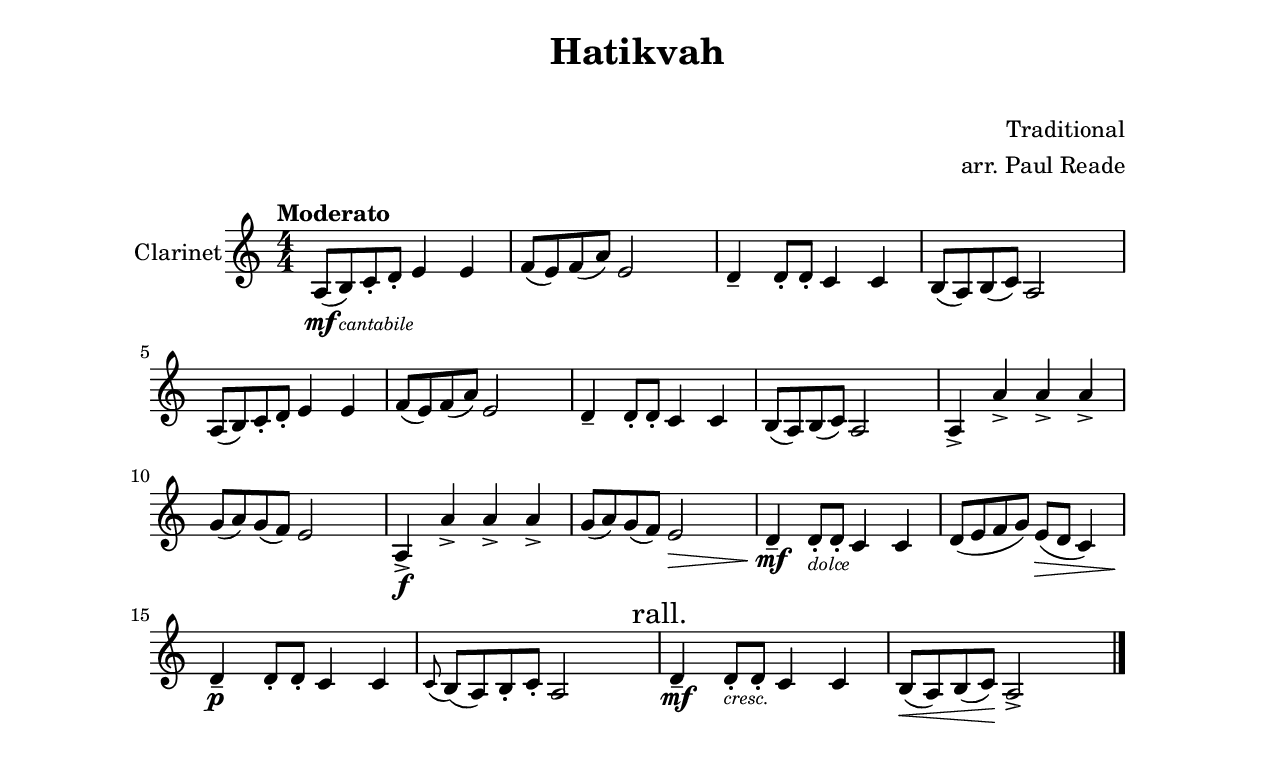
% Copied from First Book of Clarinet Solos by John Davies and Paul Reade
% pg 6

\include "globals.ly"

\header {
    title = "Hatikvah"
    composer = "Traditional"
    arranger = "arr. Paul Reade"
}

melody = \relative c' {
    \tempo "Moderato"
    \numericTimeSignature \time 4/4
    \key c \major

    a8( b) c-. d-. e4 e | f8( e) f( a) e2 | d4-- d8-. d-. c4 c | b8( a) b( c) a2 |
    a8( b) c-. d-. e4 e | f8( e) f( a) e2 | d4-- d8-. d-. c4 c | b8( a) b( c) a2 |
    a4-> a'-> a-> a-> | g8( a) g( f) e2 | a,4-> a'-> a-> a-> | g8( a) g( f) e2 |
    d4-- d8-. d-. c4 c | d8( e f g) e( d c4) | d4-- d8-. d-. c4 c | \grace { c8( } b8)( a) b-. c-. a2 |
    d4-- d8-. d-. c4 c | b8( a) b( c) a2-> |

    \bar "|."
}

decoration = \relative c' {
    s8 \mf s8_\markup { \italic \fontsize #-2 "cantabile" } s4 s2 | s1 | s1 | s1 |
    s1 | s1 | s1 | s1 |
    s1 | s1 | s4 \f s2. | s2 s2 \> |
    s4 \mf s8_\markup { \italic \fontsize #-2 "dolce" } s8 s2 | s2 s8 \> s8 s4 | s4 \p s2. | s1 |
    \mark "rall." s4 \mf s8_\markup { \italic \fontsize #-2 "cresc." } s8 s2 | s8 \< s8 s8 s8 \! s2 |
}

\book {
    \score {
        \new Staff \with {
            instrumentName = "Clarinet"
        } {
            << \melody \decoration >>
        }
    }
}
